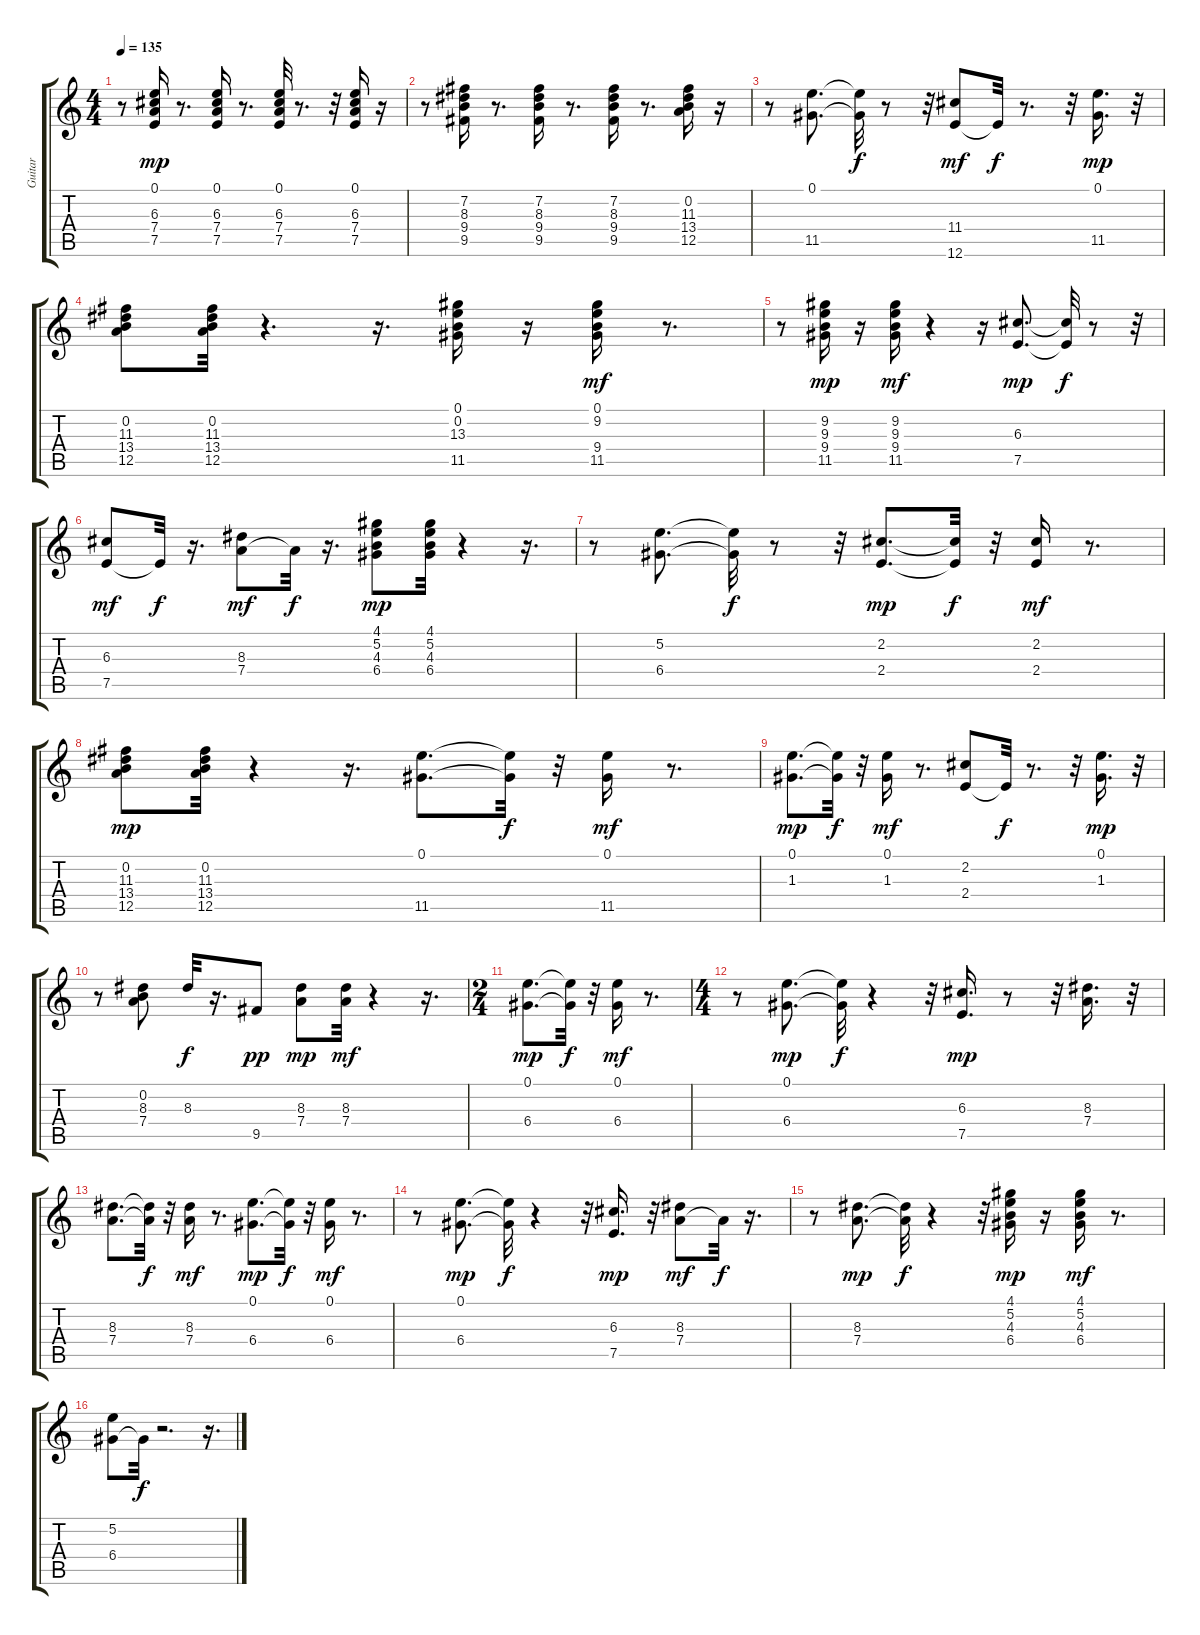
\track ("Guitar  " "Guitar  ") {instrument electricguitarmuted}
\staff {score tabs}
\tuning (E4 B3 G3 D3 A2 E2) {hide}
\ts (4 4)
\tempo 135
\clef g2
\ks c
r.8{dy mf} (0.1 6.3 7.4 7.5).16{dy mp} r.8{d} (0.1 6.3 7.4 7.5).16 r.8{d} (0.1 6.3 7.4 7.5).32 r.8{d} r.32 (0.1 6.3 7.4 7.5).16 r.16 |
r.8 (7.2 8.3 9.4 9.5).16 r.8{d} (7.2 8.3 9.4 9.5).16 r.8{d} (7.2 8.3 9.4 9.5).16 r.8{d} (0.2 11.3 13.4 12.5).16 r.16 |
r.8 (0.1 11.5).8{d} (0.1{t} 11.5{t}).32{dy f} r.8 r.32 (11.4 12.6).8{dy mf} 12.6{t}.32{dy f} r.8{d} r.32 (0.1 11.5).16{d dy mp} r.32 |
(0.2 11.3 13.4 12.5).8 (0.2 11.3 13.4 12.5).32 r.4{d} r.16{d} (0.1 0.2 13.3 11.5).16 r.16 (0.1 9.2 9.4 11.5).16{dy mf} r.8{d} |
r.8 (9.2 9.3 9.4 11.5).16{dy mp} r.16 (9.2 9.3 9.4 11.5).16{dy mf} r.4 r.16 (6.3 7.5).8{d dy mp} (6.3{t} 7.5{t}).32{dy f} r.8 r.32 |
(6.3 7.5).8{dy mf} 7.5{t}.32{dy f} r.16{d} (8.3 7.4).8{dy mf} 7.4{t}.32{dy f} r.16{d} (4.1 5.2 4.3 6.4).8{dy mp} (4.1 5.2 4.3 6.4).32 r.4 r.16{d} |
r.8 (5.2 6.4).8{d} (5.2{t} 6.4{t}).32{dy f} r.8 r.32 (2.2 2.4).8{d dy mp} (2.2{t} 2.4{t}).32{dy f} r.32 (2.2 2.4).16{dy mf} r.8{d} |
(0.2 11.3 13.4 12.5).8{dy mp} (0.2 11.3 13.4 12.5).32 r.4 r.16{d} (0.1 11.5).8{d} (0.1{t} 11.5{t}).32{dy f} r.32 (0.1 11.5).16{dy mf} r.8{d} |
(0.1 1.3).8{d dy mp} (0.1{t} 1.3{t}).32{dy f} r.32 (0.1 1.3).16{dy mf} r.8{d} (2.2 2.4).8 2.4{t}.32{dy f} r.8{d} r.32 (0.1 1.3).16{d dy mp} r.32 |
r.8 (0.2 8.3 7.4).8 8.3.32{dy f} r.16{d} 9.5.8{dy pp} (8.3 7.4).8{dy mp} (8.3 7.4).32{dy mf} r.4 r.16{d} |
\ts (2 4)
(0.1 6.4).8{d dy mp} (0.1{t} 6.4{t}).32{dy f} r.32 (0.1 6.4).16{dy mf} r.8{d} |
\ts (4 4)
r.8 (0.1 6.4).8{d dy mp} (0.1{t} 6.4{t}).32{dy f} r.4 r.32 (6.3 7.5).16{d dy mp} r.8 r.32 (8.3 7.4).16{d} r.32 |
(8.3 7.4).8{d} (8.3{t} 7.4{t}).32{dy f} r.32 (8.3 7.4).16{dy mf} r.8{d} (0.1 6.4).8{d dy mp} (0.1{t} 6.4{t}).32{dy f} r.32 (0.1 6.4).16{dy mf} r.8{d} |
r.8 (0.1 6.4).8{d dy mp} (0.1{t} 6.4{t}).32{dy f} r.4 r.32 (6.3 7.5).16{d dy mp} r.32 (8.3 7.4).8{dy mf} 7.4{t}.32{dy f} r.16{d} |
r.8 (8.3 7.4).8{d dy mp} (8.3{t} 7.4{t}).32{dy f} r.4 r.32 (4.1 5.2 4.3 6.4).16{dy mp} r.16 (4.1 5.2 4.3 6.4).16{dy mf} r.8{d} |
(5.2 6.4).8 6.4{t}.32{dy f} r.2{d} r.16{d}
